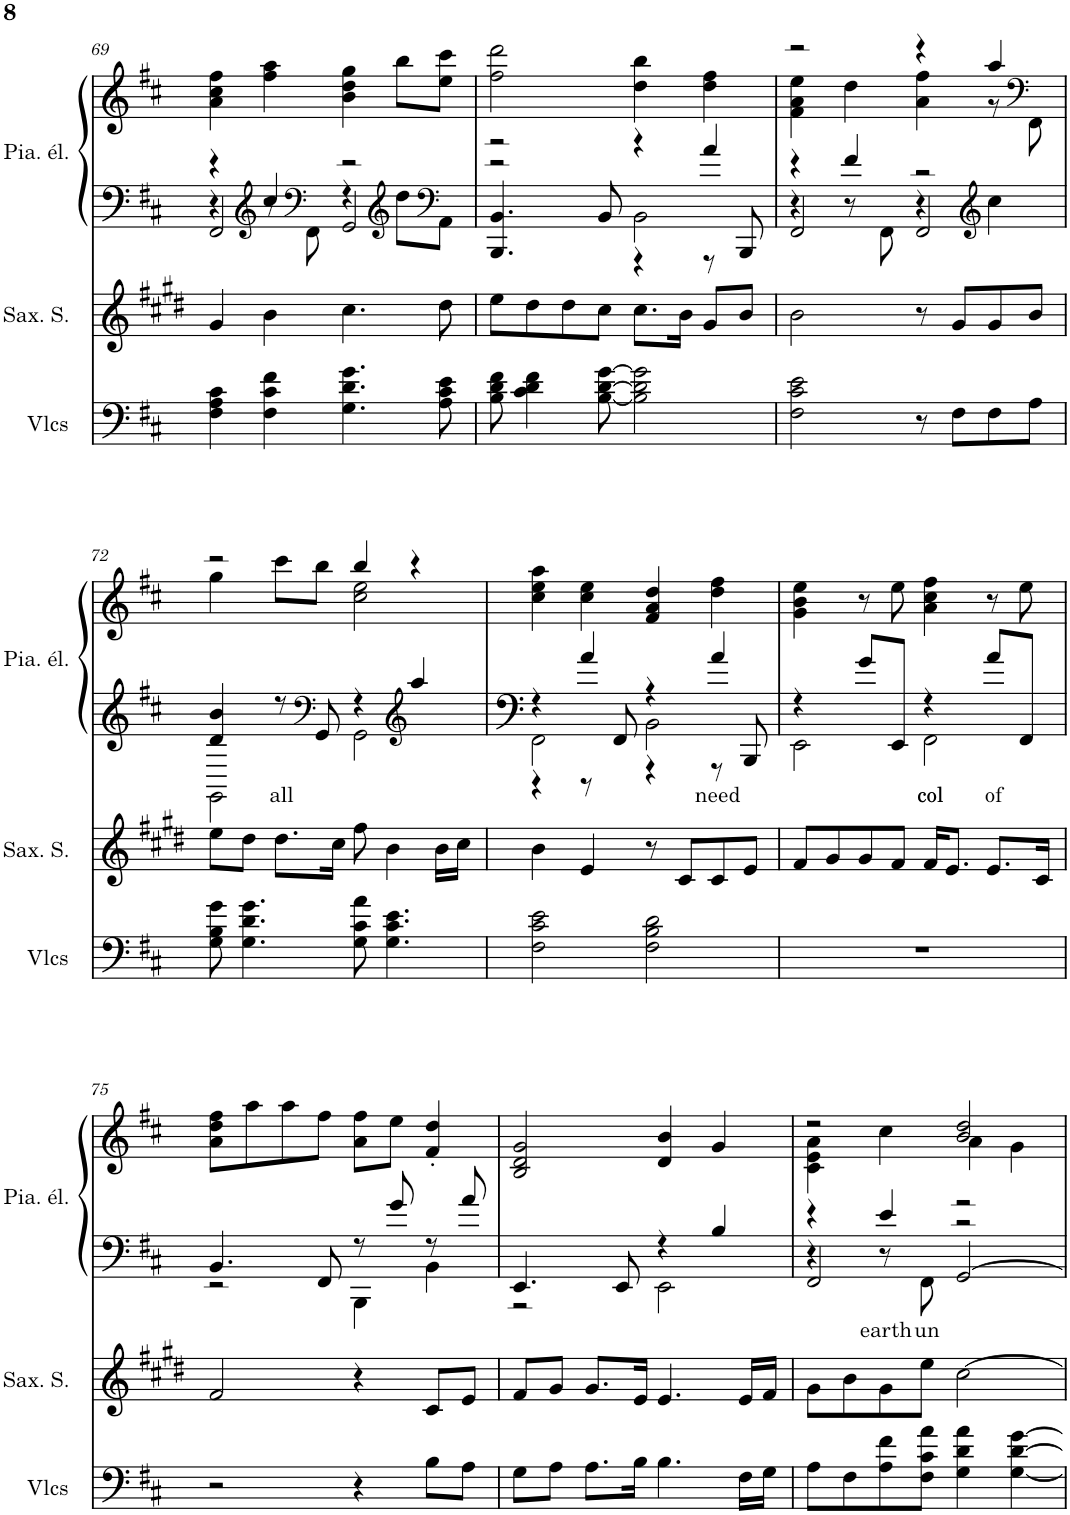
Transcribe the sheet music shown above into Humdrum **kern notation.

**kern	**kern	**kern	**text	**kern
*part3	*part2	*part1	*part1	*part1
*staff4	*staff3	*staff2	*staff2	*staff1
*I"Violoncelles, Harmony-Strings	*I"Saxophone Soprano	*I"Piano électrique, Piano-Detuned Fender Rhodes	*	*
*I'Vlcs	*I'Sax. S.	*I'Pia. él.	*	*
!!LO:PB:g=z
*clefF4	*clefG2	*clefF4	*	*clefG2
*	*Trd1c2	*	*	*
*k[f#c#]	*k[f#c#g#d#]	*k[f#c#]	*	*k[f#c#]
*M4/4	*M4/4	*M4/4	*	*M4/4
=69	=69	=69	=69	=69
*	*	*^	*	*
*	*	*	*^	*	*
4F#\ 4A\ 4c#\	4g#/	4r	4r	2FF#/	.	4a\ 4cc#\ 4ff#\
*	*	*clefG2	*	*	*	*
4F#\ 4c#\ 4f#\	4b\	4cc#/	8r	.	.	4ff#\ 4aa\
*	*	*clefF4	*	*	*	*
.	.	.	8FF#\	.	.	.
4.G\ 4.d\ 4.g\	4.cc#\	2r	4r	2GG/	.	4b\ 4dd\ 4gg\
*	*	*clefG2	*	*	*	*
.	.	.	8dd\L	.	.	8bb\L
*	*	*clefF4	*	*	*	*
8A\ 8c#\ 8e\	8dd#\	.	8AA\J	.	.	8ee\ 8ccc#\J
=70	=70	=70	=70	=70	=70	=70
8B\ 8d\ 8f#\	8ee\L	2r	2r	4.BBB/ 4.BB/	.	2ff#\ 2ddd\
4c#\ 4d\ 4f#\	8dd#\	.	.	.	.	.
.	8dd#\	.	.	.	.	.
[8B\ [8d\ [8g\	8cc#\J	.	.	8BB/	.	.
2B\] 2d\] 2g\]	8.cc#\L	4r	2BB\	4r	.	4dd\ 4bb\
.	16b\Jk	.	.	.	.	.
.	8g#/L	4a/	.	8r	.	4dd\ 4ff#\
.	8b/J	.	.	8BBB/	.	.
=71	=71	=71	=71	=71	=71	=71
*	*	*	*	*	*	*^
2F#\ 2c#\ 2e\	2b\	4r	4r	2FF#/	.	2r	4f#\ 4a\ 4ee\
.	.	4f#/	8r	.	.	.	4dd\
.	.	.	8FF#\	.	.	.	.
8r	8r	2r	4r	2FF#/	.	4r	4a\ 4ff#\
8F#\L	8g#/L	.	.	.	.	.	.
*	*	*clefG2	*	*	*	*	*
8F#\	8g#/	.	4cc#\	.	.	4aa/	8r
*	*	*	*	*	*	*clefF4	*
8A\J	8b/J	.	.	.	.	.	8FF#\
*	*	*	*v	*v	*	*	*
!!LO:LB:g=z	!!
=72	=72	=72	=72	=72	=72	=72
8G\ 8B\ 8g\	8ee\L	4d/ 4b/	2GG\	.	2r	4gg\
4.G\ 4.d\ 4.g\	8dd#\J	.	.	.	.	.
!	!	!	!	!LO:LY:b	!	!
.	8.dd#\L	8r	.	all	.	8ccc#\L
*	*	*clefF4	*	*	*	*
.	.	8GG/	.	.	.	8bb\J
.	16cc#\Jk	.	.	.	.	.
8G\ 8c#\ 8a\	8ff#\	4r	2GG\	.	4bb/	2cc#\ 2ee\
4.G\ 4.c#\ 4.e\	4b\	.	.	.	.	.
*	*	*clefG2	*	*	*	*
.	.	4aa/	.	.	4r	.
.	16b\LL	.	.	.	.	.
.	16cc#\JJ	.	.	.	.	.
*	*	*	*	*	*v	*v
=73	=73	=73	=73	=73	=73
*	*	*	*^	*	*
2F#\ 2c#\ 2e\	4b\	4r	2FF#\	4r	.	4cc#\ 4ee\ 4aa\
.	4e/	4a/	.	8r	.	4cc#\ 4ee\
.	.	.	.	8FF#/	.	.
2F#\ 2B\ 2d\	8r	4r	2BB\	4r	.	4f#/ 4a/ 4dd/
.	8c#/L	.	.	.	.	.
!	!	!	!	!	!LO:LY:b	!
.	8c#/	4a/	.	8r	need	4dd\ 4ff#\
.	8e/J	.	.	8BBB/	.	.
*	*	*	*v	*v	*	*
=74	=74	=74	=74	=74	=74
1r	8f#/L	4r	2EE\	.	4g\ 4b\ 4ee\
.	8g#/	.	.	.	.
.	8g#/	8g/L	.	.	8r
.	8f#/J	8EE/J	.	.	8ee\
!	!	!	!	!LO:LY:b	!
.	16f#/KL	4r	2FF#\	col	4a\ 4cc#\ 4ff#\
.	8.e/J	.	.	.	.
!	!	!	!	!LO:LY:b	!
.	8.e/L	8a/L	.	of	8r
.	.	8FF#/J	.	.	8ee\
.	16c#/Jk	.	.	.	.
!!LO:LB:g=z
=75	=75	=75	=75	=75	=75
2r	2f#/	4.BB/	2r	.	8a\ 8dd\ 8ff#\L
.	.	.	.	.	8aa\
.	.	.	.	.	8aa\
.	.	8FF#/	.	.	8ff#\J
4r	4r	8r	4BBB\	.	8a\ 8ff#\L
.	.	8g/	.	.	8ee\J
8B\L	8c#/L	8r	4BB\	.	4f#/' 4dd/'
8A\J	8e/J	8a/	.	.	.
=76	=76	=76	=76	=76	=76
8G\L	8f#/L	4.EE/	2r	.	2B/ 2d/ 2g/
8A\J	8g#/J	.	.	.	.
8.A\L	8.g#/L	.	.	.	.
.	.	8EE/	.	.	.
16B\Jk	16e/Jk	.	.	.	.
4.B\	4.e/	4r	2EE\	.	4d/ 4b/
.	.	4B/	.	.	4g/
16F#\LL	16e/LL	.	.	.	.
16G\JJ	16f#/JJ	.	.	.	.
=77	=77	=77	=77	=77	=77
*	*	*	*^	*	*^
8A\L	8g#\L	4r	4r	2FF#/	.	2r	4c#\ 4e\ 4a\
8F#\	8b\	.	.	.	.	.	.
!	!	!	!	!	!LO:LY:b	!	!
8A\ 8f#\	8g#\	4e/	8r	.	earth	.	4cc#\
!	!	!	!	!	!LO:LY:b	!	!
8F#\ 8c#\ 8a\J	8ee\J	.	8FF#\	.	un	.	.
4G\ 4d\ 4a\	[2cc#\	2r	2r	[2GG/	.	2b/ 2dd/	4a\
[4G\ [4d\ [4g\	.	.	.	.	.	.	4g\
*	*	*v	*v	*v	*	*	*
*	*	*	*	*v	*v
=	=	=	=	=
*-	*-	*-	*-	*-
